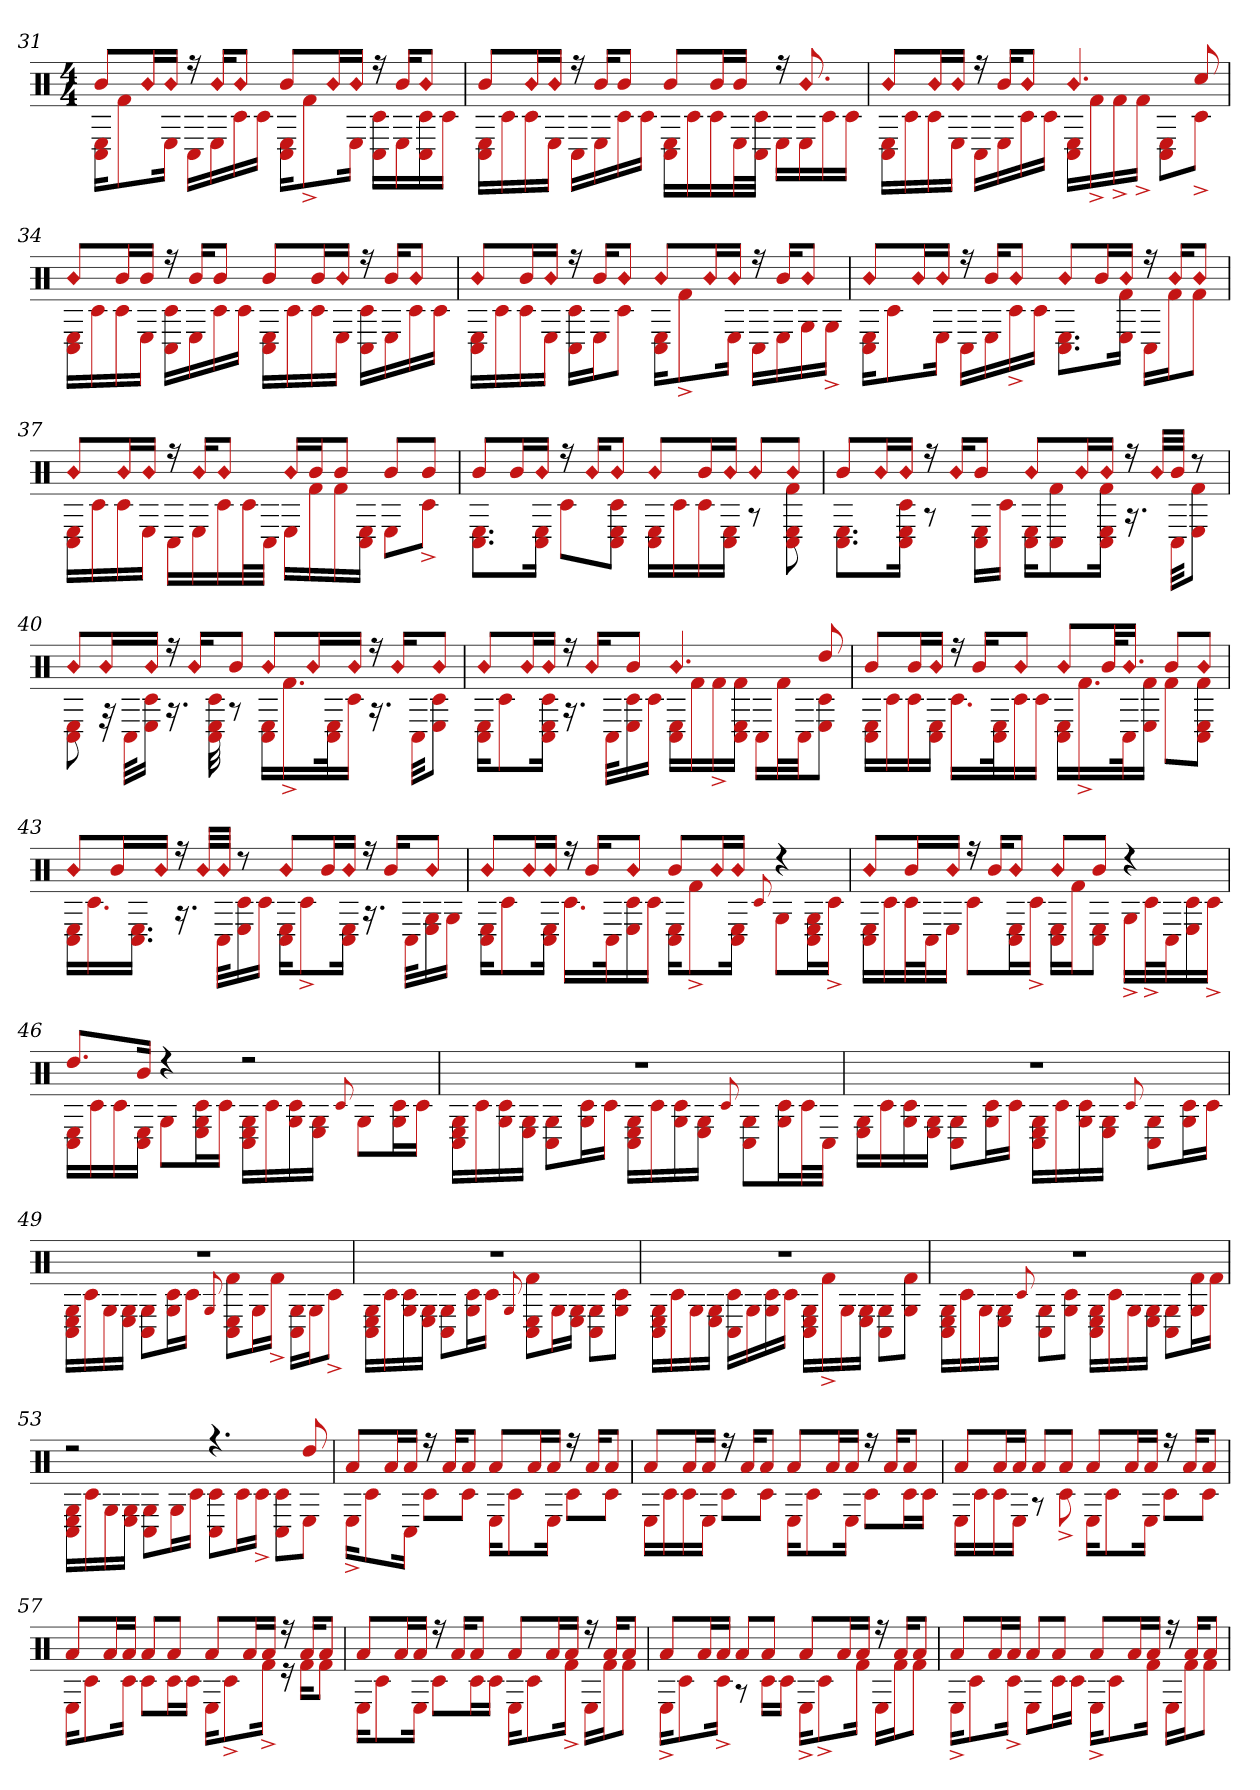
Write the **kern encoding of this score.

**kern
*part1
*staff1
*clefX
*k[]
*M4/4
=31
*^
8bL	16C# 16EKL
.	8f#
!LO:N:head=diamond	!
16bL	.
!LO:N:head=diamond	!
16bJJ	16EJk
16r	16C#LL
!LO:N:head=diamond	!
16bKL	16E
!LO:N:head=diamond	!
8bJ	16c#
.	16c#JJ
8bL	16C# 16EKL
.	8f#^
!LO:N:head=diamond	!
16bL	.
!LO:N:head=diamond	!
16bJJ	16EJk
16r	16C# 16c#LL
16bKL	16E
!LO:N:head=diamond	!
8bJ	16c# 16C#
.	16c#JJ
=32	=32
8bL	16C# 16ELL
.	16c#
!LO:N:head=diamond	!
16bL	16c#
!LO:N:head=diamond	!
16bJJ	16EJJ
16r	16C#LL
16bKL	16E
8bJ	16c#
.	16c#JJ
8bL	16C# 16ELL
.	16c#
16bL	16c#
16bJJ	32EL
.	32c# 32C#JJJ
16r	16ELL
!LO:N:head=diamond	!
8.b	16E
.	16c#
.	16c#JJ
=33	=33
!LO:N:head=diamond	!
8bL	16E 16C#LL
.	16c#
!LO:N:head=diamond	!
16bL	16c#
!LO:N:head=diamond	!
16bJJ	16EJJ
16r	16C#LL
16bKL	16E
!LO:N:head=diamond	!
8bJ	16c#
.	16c#JJ
!LO:N:head=diamond	!
4.b	16C# 16ELL
.	16f#^
.	16f#^
.	16f#^JJ
.	8C# 8EL
8cc#	8c#^J
=34	=34
!LO:N:head=diamond	!
8bL	16C# 16ELL
.	16c#
16bL	16c#
16bJJ	16EJJ
16r	16C# 16c#LL
16bKL	16E
8bJ	16c#
.	16c#JJ
8bL	16C# 16ELL
.	16c#
16bL	16c#
!LO:N:head=diamond	!
16bJJ	16EJJ
16r	16c# 16C#LL
16bKL	16E
!LO:N:head=diamond	!
8bJ	16c#
.	16c#JJ
=35	=35
!LO:N:head=diamond	!
8bL	16C# 16ELL
.	16c#
16bL	16c#
!LO:N:head=diamond	!
16bJJ	16EJJ
16r	16C# 16c#LL
16bKL	16EJ
!LO:N:head=diamond	!
8bJ	8c#J
!LO:N:head=diamond	!
8bL	16C# 16EKL
.	8f#^
!LO:N:head=diamond	!
16bL	.
!LO:N:head=diamond	!
16bJJ	16EJk
16r	16C#LL
16bKL	16E
!LO:N:head=diamond	!
8bJ	16G
.	16G^JJ
=36	=36
!LO:N:head=diamond	!
8bL	16C# 16EKL
.	8c#
!LO:N:head=diamond	!
16bL	.
!LO:N:head=diamond	!
16bJJ	16EJk
16r	16C#LL
16bKL	16E
!LO:N:head=diamond	!
8bJ	16c#^
.	16c#JJ
!LO:N:head=diamond	!
8bL	8.C# 8.EL
16bL	.
!LO:N:head=diamond	!
16bJJ	16E 16f#Jk
16r	16C#LL
!LO:N:head=diamond	!
16bKL	16f#J
!LO:N:head=diamond	!
8bJ	8f#J
=37	=37
!LO:N:head=diamond	!
8bL	16C# 16ELL
.	16c#
!LO:N:head=diamond	!
16bL	16c#
!LO:N:head=diamond	!
16bJJ	16EJJ
16r	16C#LL
!LO:N:head=diamond	!
16bKL	16E
!LO:N:head=diamond	!
8bJ	16c#
.	32c#L
.	32C#JJJ
!LO:N:head=diamond	!
16bLL	16ELL
16bJ	16f#
8bJ	16f#
.	16E 16C#JJ
8bL	8EL
8bJ	8c#^J
=38	=38
8bL	8.C# 8.EL
16bL	.
!LO:N:head=diamond	!
16bJJ	16E 16C#Jk
16r	8c#L
!LO:N:head=diamond	!
16bKL	.
!LO:N:head=diamond	!
8bJ	8C# 8E 8c#J
!LO:N:head=diamond	!
8bL	16E 16C#LL
.	16c#
16bL	16c#
!LO:N:head=diamond	!
16bJJ	16C# 16EJJ
!LO:N:head=diamond	!
8bL	8r
!LO:N:head=diamond	!
8bJ	8C# 8E 8f#
=39	=39
8bL	8.E 8.C#L
!LO:N:head=diamond	!
16bL	.
!LO:N:head=diamond	!
16bJJ	16C# 16c# 16EJk
16r	8r
!LO:N:head=diamond	!
16bKL	.
8bJ	16C# 16ELL
.	16c#JJ
!LO:N:head=diamond	!
8bL	16E 16C#KL
.	8f# 8C#
!LO:N:head=diamond	!
16bL	.
!LO:N:head=diamond	!
16bJJ	16E 16C# 16f#Jk
16r	16.r
!LO:N:head=diamond	!
32bLLL	.
32bJJJ	32C#KKL
8r	8E 8f#J
=40	=40
!LO:N:head=diamond	!
8bL	8E 8C#
!LO:N:head=diamond	!
16bL	32r
.	32C#KLL
!LO:N:head=diamond	!
16bJJ	16E 16c#JJ
16r	16.r
!LO:N:head=diamond	!
16bKL	.
.	32C# 32E 32c#
8bJ	8r
!LO:N:head=diamond	!
8bL	16C# 16ELL
.	16.f#^
!LO:N:head=diamond	!
16bL	.
.	32C# 32Ek
!LO:N:head=diamond	!
16bJJ	16c#JJ
16r	16.r
!LO:N:head=diamond	!
16bKL	.
.	32C#KKL
!LO:N:head=diamond	!
8bJ	8E 8c#J
=41	=41
!LO:N:head=diamond	!
8bL	16E 16C#KL
.	8c#
!LO:N:head=diamond	!
16bL	.
!LO:N:head=diamond	!
16bJJ	16C# 16E 16c#Jk
16r	16.r
!LO:N:head=diamond	!
16bKL	.
.	32C#KLL
8bJ	16c# 16E
.	16c#JJ
!LO:N:head=diamond	!
4.b	16C# 16ELL
.	16f#
.	16f#^
.	16C# 16E 16f#JJ
.	16C#LL
.	32f#L
.	32C#JJ
8dd	8c# 8EJ
=42	=42
8bL	16E 16C#LL
.	16c#
16bL	16c#
!LO:N:head=diamond	!
16bJJ	16C# 16EJJ
16r	16.c#LL
16bKL	.
.	32C# 32Ek
!LO:N:head=diamond	!
8bJ	16c#
.	16c#JJ
!LO:N:head=diamond	!
8bL	16E 16C#LL
.	16.f#^
32bkL	.
!LO:N:head=diamond	!
16.bJJ	32C#k
.	16f# 16EJJ
8bL	8f#L
!LO:N:head=diamond	!
8bJ	8C# 8E 8f#J
=43	=43
!LO:N:head=diamond	!
8bL	16E 16C#LL
.	16.c#
16bL	.
.	16.E 16.C#JJ
!LO:N:head=diamond	!
16bJJ	.
16r	16.r
!LO:N:head=diamond	!
32bLLL	.
!LO:N:head=diamond	!
32bJJJ	32C#KLL
8r	16E 16c#
.	16c#JJ
!LO:N:head=diamond	!
8bL	16E 16C#KL
.	8c#^
16bL	.
!LO:N:head=diamond	!
16bJJ	16E 16C#Jk
16r	16.r
16bKL	.
.	32C#KLL
!LO:N:head=diamond	!
8bJ	16E 16G
.	16GJJ
=44	=44
!LO:N:head=diamond	!
8bL	16E 16C#KL
.	8c#
!LO:N:head=diamond	!
16bL	.
!LO:N:head=diamond	!
16bJJ	16C# 16EJk
16r	16.c#LL
16bKL	.
.	32C#k
!LO:N:head=diamond	!
8bJ	16E 16c#
.	16c#JJ
8bL	16E 16C#KL
.	8f#^
!LO:N:head=diamond	!
16bL	.
!LO:N:head=diamond	!
16bJJ	16C# 16EJk
.	8qqc#
4r	8GL
.	16C# 16G 16EL
.	16c#^JJ
=45	=45
!LO:N:head=diamond	!
8bL	16C# 16ELL
.	16c#
16bL	32c#L
.	32C#J
!LO:N:head=diamond	!
16bJJ	16EJJ
16r	8c#L
16bKL	.
!LO:N:head=diamond	!
8bJ	16C# 16EL
.	16c#^JJ
!LO:N:head=diamond	!
8bL	16E 16C#LL
.	16f#J
8bJ	8E 8C#J
4r	16G^LL
.	32c#^L
.	32C#J
.	16c# 16E
.	16c#^JJ
=46	=46
8.ddL	16C# 16ELL
.	16c#
.	16c#
16bJk	16C# 16EJJ
4r	8GL
.	16G 16E 16c#L
.	16c#JJ
2r	16C# 16E 16GLL
.	16c#
.	16c# 16G
.	16G 16EJJ
.	8qqc#
.	8GL
.	16G 16c#L
.	16c#JJ
=47	=47
1r	16C# 16E 16GLL
.	16c#
.	16c# 16G
.	16E 16GJJ
.	8C# 8GL
.	16c# 16GL
.	16c#JJ
.	16G 16C# 16ELL
.	16c#
.	16c# 16G
.	16E 16GJJ
.	8qqc#
.	8C# 8GL
.	16G 16c#L
.	32c#L
.	32C#JJJ
=48	=48
1r	16E 16GLL
.	16c#
.	16c# 16G
.	16G 16EJJ
.	8C# 8GL
.	16G 16c#L
.	16c#JJ
.	16C# 16E 16GLL
.	16c#
.	16c# 16G
.	16G 16EJJ
.	8qqc#
.	8C# 8GL
.	16G 16c#L
.	16c#JJ
=49	=49
1r	16C# 16G 16ELL
.	16c#
.	16G
.	16G 16EJJ
.	8C# 8GL
.	16c# 16GL
.	16c#JJ
.	8qqG
.	8E 8C# 8f#L
.	16GL
.	16f#^JJ
.	16C# 16GLL
.	16GJ
.	8c#^J
=50	=50
1r	16E 16C# 16GLL
.	16c#
.	16G 16c#
.	16E 16GJJ
.	8C# 8GL
.	16G 16c#L
.	16c#JJ
.	8qqG
.	8C# 8E 8f#L
.	16GL
.	16E 16GJJ
.	8C# 8GL
.	8G 8c#J
=51	=51
1r	16C# 16E 16GLL
.	16c#
.	16G
.	16G 16EJJ
.	16C# 16c#LL
.	16G
.	16G 16c#
.	16c#JJ
.	16C# 16E 16GLL
.	16f#^
.	16G
.	16E 16GJJ
.	8C# 8GL
.	8G 8f#J
=52	=52
1r	16C# 16E 16GLL
.	16c#
.	16G
.	16E 16GJJ
.	8qqc#
.	8C# 8GL
.	8G 8c#J
.	16C# 16E 16GLL
.	16c#
.	16G
.	16G 16EJJ
.	8C# 8GL
.	16f# 16GL
.	16f#JJ
=53	=53
2r	16G 16C# 16ELL
.	16c#
.	16G
.	16G 16EJJ
.	8C# 8GL
.	16GL
.	16c#JJ
4.r	8C# 8c#L
.	16c#L
.	16c#^JJ
.	8C# 8c#L
8dd	8EJ
=54	=54
8aL	16E^KL
.	8c#
16aL	.
16aJJ	16C#Jk
16r	8c#L
16aKL	.
8aJ	8c#J
8aL	16EKL
.	8c#
16aL	.
16aJJ	16EJk
16r	8c#L
16aKL	.
8aJ	8c#J
=55	=55
8aL	16ELL
.	16c#
16aL	16c#
16aJJ	16EJJ
16r	8c#L
16aKL	.
8aJ	8c#J
8aL	16EKL
.	8c#
16aL	.
16aJJ	16EJk
16r	8c#L
16aKL	.
8aJ	16c#L
.	16c#JJ
=56	=56
8aL	16ELL
.	16c#
16aL	16c#
16aJJ	16EJJ
8aL	8r
8aJ	8c#^
8aL	16EKL
.	8c#
16aL	.
16aJJ	16EJk
16r	8c#L
16aKL	.
8aJ	8c#J
=57	=57
8aL	16EKL
.	8c#
16aL	.
16aJJ	16c#Jk
8aL	8c#L
8aJ	16c#L
.	16c#JJ
8aL	16EKL
.	8c#^
16aL	.
16aJJ	16f#^Jk
16r	16r
16aKL	16f#KL
8aJ	8f#J
=58	=58
8aL	16EKL
.	8c#
16aL	.
16aJJ	16EJk
16r	8c#L
16aKL	.
8aJ	16c#L
.	16c#JJ
8aL	16EKL
.	8c#
16aL	.
16aJJ	16f#^Jk
16r	16ELL
16aKL	16f#J
8aJ	8f#J
=59	=59
8aL	16E^KL
.	8c#
16aL	.
16aJJ	16c#^Jk
8aL	8r
8aJ	16c#LL
.	16c#JJ
8aL	16E^KL
.	8c#^
16aL	.
16aJJ	16f#Jk
16r	16ELL
16aKL	16f#J
8aJ	8f#J
=60	=60
8aL	16E^KL
.	8c#
16aL	.
16aJJ	16c#^Jk
8aL	8EL
8aJ	16c#L
.	16c#JJ
8aL	16E^KL
.	8c#
16aL	.
16aJJ	16f#Jk
16r	16ELL
16aKL	16f#J
8aJ	8f#J
*v	*v
=
*-
